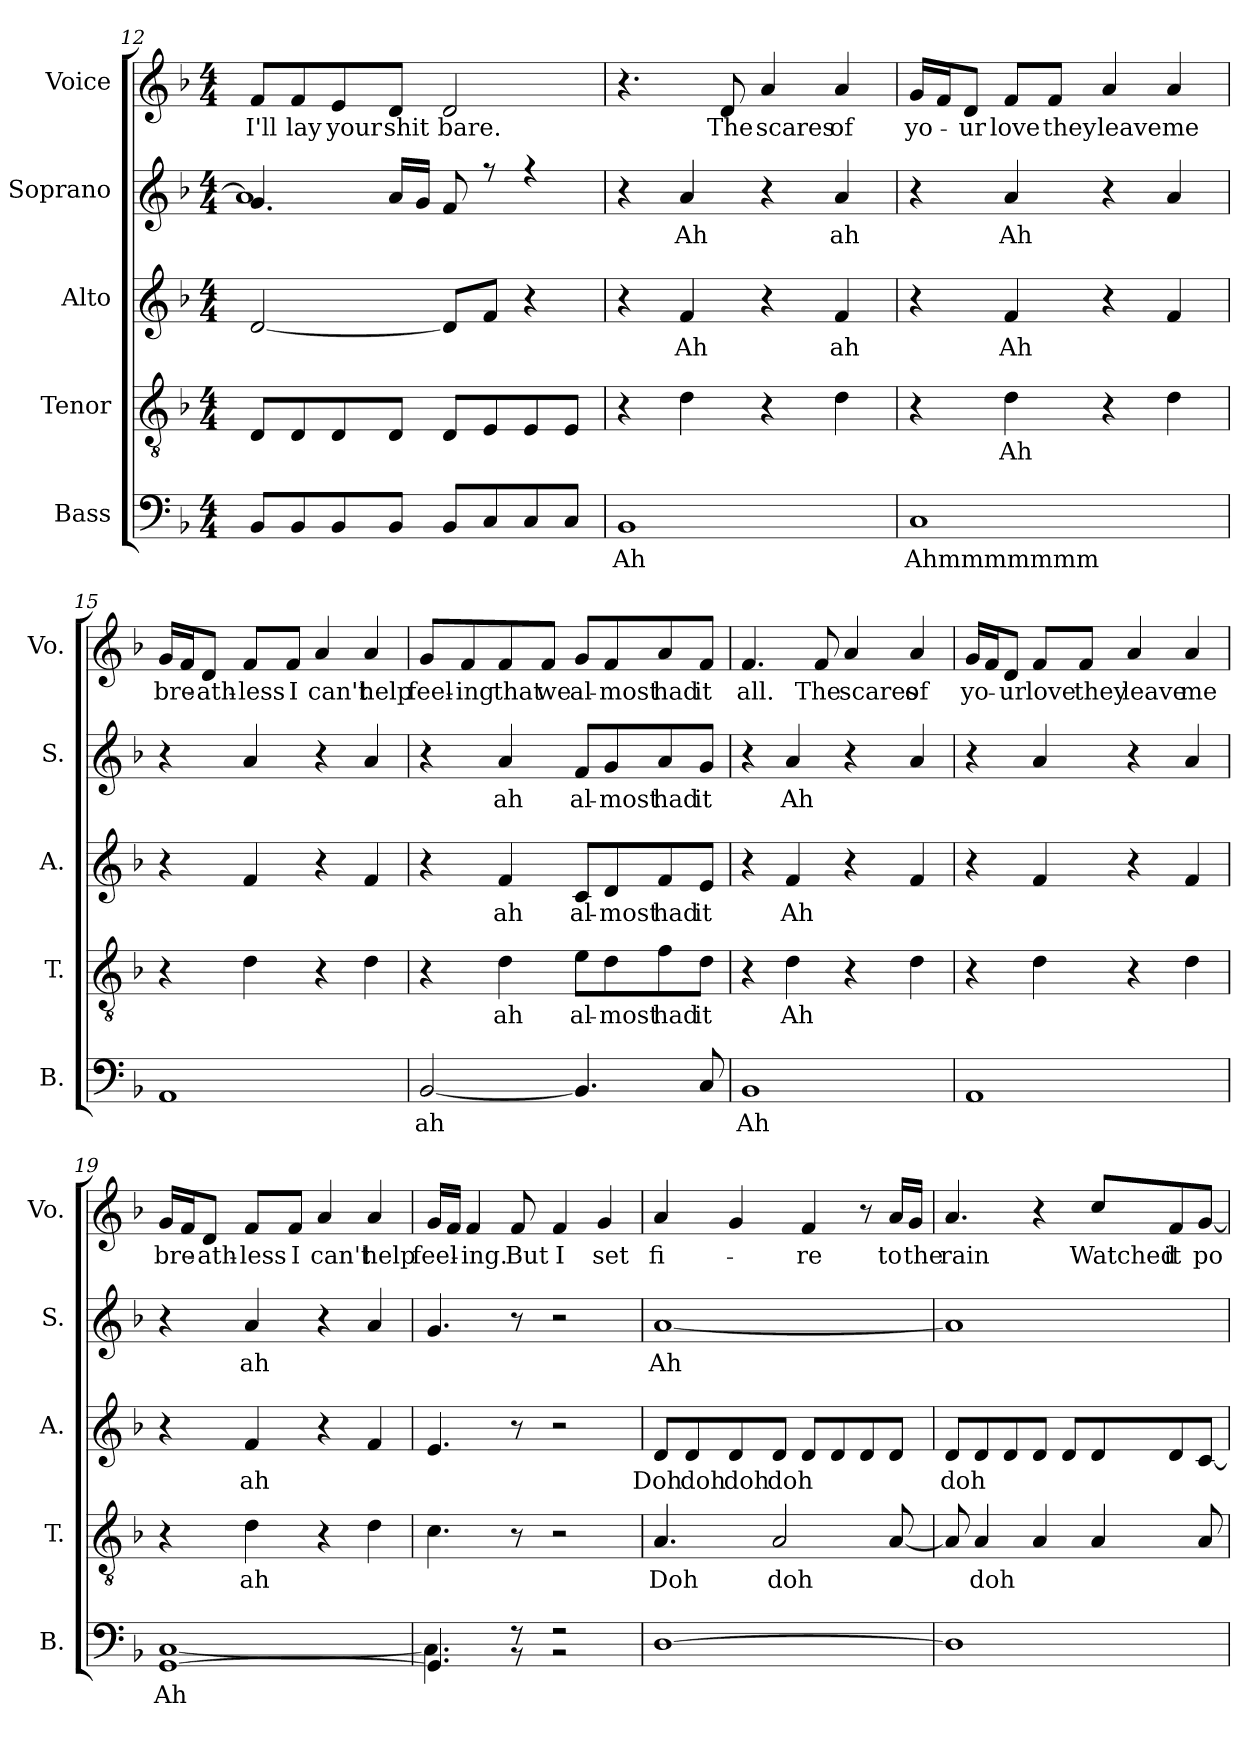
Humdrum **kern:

**kern	**text	**kern	**text	**kern	**text	**kern	**text	**kern	**text
*part5	*part5	*part4	*part4	*part3	*part3	*part2	*part2	*part1	*part1
*staff5	*staff5	*staff4	*staff4	*staff3	*staff3	*staff2	*staff2	*staff1	*staff1
*I"Bass	*	*I"Tenor	*	*I"Alto	*	*I"Soprano	*	*I"Voice	*
*I'B.	*	*I'T.	*	*I'A.	*	*I'S.	*	*I'Vo.	*
*clefF4	*	*clefGv2	*	*clefG2	*	*clefG2	*	*clefG2	*
*k[b-]	*	*k[b-]	*	*k[b-]	*	*k[b-]	*	*k[b-]	*
*M4/4	*	*M4/4	*	*M4/4	*	*M4/4	*	*M4/4	*
=12	=12	=12	=12	=12	=12	=12	=12	=12	=12
*	*	*	*	*	*	*^	*	*	*
8BB-/L	.	8D/L	.	[2d/	.	4.g/	1a]	.	8f/L	I'll
8BB-/	.	8D/	.	.	.	.	.	.	8f/	lay
8BB-/	.	8D/	.	.	.	.	.	.	8e/	your
8BB-/J	.	8D/J	.	.	.	16a/LL	.	.	8d/J	shit
.	.	.	.	.	.	16g/JJ	.	.	.	.
8BB-/L	.	8D/L	.	8d/L]	.	8f/	.	.	2d/	bare.
8C/	.	8E/	.	8f/J	.	8r	.	.	.	.
8C/	.	8E/	.	4r	.	4r	.	.	.	.
8C/J	.	8E/J	.	.	.	.	.	.	.	.
*	*	*	*	*	*	*v	*v	*	*	*
=13	=13	=13	=13	=13	=13	=13	=13	=13	=13
1BB-	Ah	4r	.	4r	.	4r	.	4.r	.
.	.	4d\	.	4f/	Ah	4a/	Ah	.	.
.	.	.	.	.	.	.	.	8d/	The
.	.	4r	.	4r	.	4r	.	4a/	scares
.	.	4d\	.	4f/	ah	4a/	ah	4a/	of
!!LO:PB:g=z
=14	=14	=14	=14	=14	=14	=14	=14	=14	=14
1C	Ahmmmmmmm	4r	.	4r	.	4r	.	16g/LL	yo-
.	.	.	.	.	.	.	.	16f/J	.
.	.	.	.	.	.	.	.	8d/J	-ur
.	.	4d\	Ah	4f/	Ah	4a/	Ah	8f/L	love
.	.	.	.	.	.	.	.	8f/J	they
.	.	4r	.	4r	.	4r	.	4a/	leave
.	.	4d\	.	4f/	.	4a/	.	4a/	me
=15	=15	=15	=15	=15	=15	=15	=15	=15	=15
1AA	.	4r	.	4r	.	4r	.	16g/LL	bre-
.	.	.	.	.	.	.	.	16f/J	.
.	.	.	.	.	.	.	.	8d/J	-ath-
.	.	4d\	.	4f/	.	4a/	.	8f/L	-less
.	.	.	.	.	.	.	.	8f/J	I
.	.	4r	.	4r	.	4r	.	4a/	can't
.	.	4d\	.	4f/	.	4a/	.	4a/	help
=16	=16	=16	=16	=16	=16	=16	=16	=16	=16
[2BB-/	ah	4r	.	4r	.	4r	.	8g/L	feel-
.	.	.	.	.	.	.	.	8f/	-ing
.	.	4d\	ah	4f/	ah	4a/	ah	8f/	that
.	.	.	.	.	.	.	.	8f/J	we
4.BB-/]	.	8e\L	al-	8c/L	al-	8f/L	al-	8g/L	al-
.	.	8d\	-most	8d/	-most	8g/	-most	8f/	-most
.	.	8f\	had	8f/	had	8a/	had	8a/	had
8C/	.	8d\J	it	8e/J	it	8g/J	it	8f/J	it
!!LO:LB:g=z
=17	=17	=17	=17	=17	=17	=17	=17	=17	=17
1BB-	Ah	4r	.	4r	.	4r	.	4.f/	all.
.	.	4d\	Ah	4f/	Ah	4a/	Ah	.	.
.	.	.	.	.	.	.	.	8f/	The
.	.	4r	.	4r	.	4r	.	4a/	scares
.	.	4d\	.	4f/	.	4a/	.	4a/	of
=18	=18	=18	=18	=18	=18	=18	=18	=18	=18
1AA	.	4r	.	4r	.	4r	.	16g/LL	yo-
.	.	.	.	.	.	.	.	16f/J	.
.	.	.	.	.	.	.	.	8d/J	-ur
.	.	4d\	.	4f/	.	4a/	.	8f/L	love
.	.	.	.	.	.	.	.	8f/J	they
.	.	4r	.	4r	.	4r	.	4a/	leave
.	.	4d\	.	4f/	.	4a/	.	4a/	me
=19	=19	=19	=19	=19	=19	=19	=19	=19	=19
*^	*	*	*	*	*	*	*	*	*
[1GG	[1C	Ah	4r	.	4r	.	4r	.	16g/LL	bre-
.	.	.	.	.	.	.	.	.	16f/J	.
.	.	.	.	.	.	.	.	.	8d/J	-ath-
.	.	.	4d\	ah	4f/	ah	4a/	ah	8f/L	-less
.	.	.	.	.	.	.	.	.	8f/J	I
.	.	.	4r	.	4r	.	4r	.	4a/	can't
.	.	.	4d\	.	4f/	.	4a/	.	4a/	help
!!LO:PB:g=z
=20	=20	=20	=20	=20	=20	=20	=20	=20	=20	=20
4.GG/]	4.C\]	.	4.c\	.	4.e/	.	4.g/	.	16g/LL	feel-
.	.	.	.	.	.	.	.	.	16f/JJ	.
.	.	.	.	.	.	.	.	.	4f/	-ing.
8r	8r	.	8r	.	8r	.	8r	.	8f/	But
2r	2r	.	2r	.	2r	.	2r	.	4f/	I
.	.	.	.	.	.	.	.	.	4g/	set
*v	*v	*	*	*	*	*	*	*	*	*
=21	=21	=21	=21	=21	=21	=21	=21	=21	=21
[1D	.	4.A/	Doh	8d/L	Doh	[1a	Ah	4a/	fi-
.	.	.	.	8d/	doh	.	.	.	.
.	.	.	.	8d/	doh	.	.	4g/	.
.	.	2A/	doh	8d/J	doh	.	.	.	.
.	.	.	.	8d/L	.	.	.	4f/	-re
.	.	.	.	8d/	.	.	.	.	.
.	.	.	.	8d/	.	.	.	8r	.
.	.	[8A/	.	8d/J	.	.	.	16a/LL	to
.	.	.	.	.	.	.	.	16g/JJ	the
=22	=22	=22	=22	=22	=22	=22	=22	=22	=22
1D]	.	8A/]	.	8d/L	doh	1a]	.	4.a/	rain
.	.	4A/	doh	8d/	.	.	.	.	.
.	.	.	.	8d/	.	.	.	.	.
.	.	4A/	.	8d/J	.	.	.	4r	.
.	.	.	.	8d/L	.	.	.	.	.
.	.	4A/	.	8d/	.	.	.	8cc/L	Watched
.	.	.	.	8d/	.	.	.	8f/	it
.	.	8A/	.	[8c/J	.	.	.	[8g/J	po-
=	=	=	=	=	=	=	=	=	=
*-	*-	*-	*-	*-	*-	*-	*-	*-	*-
